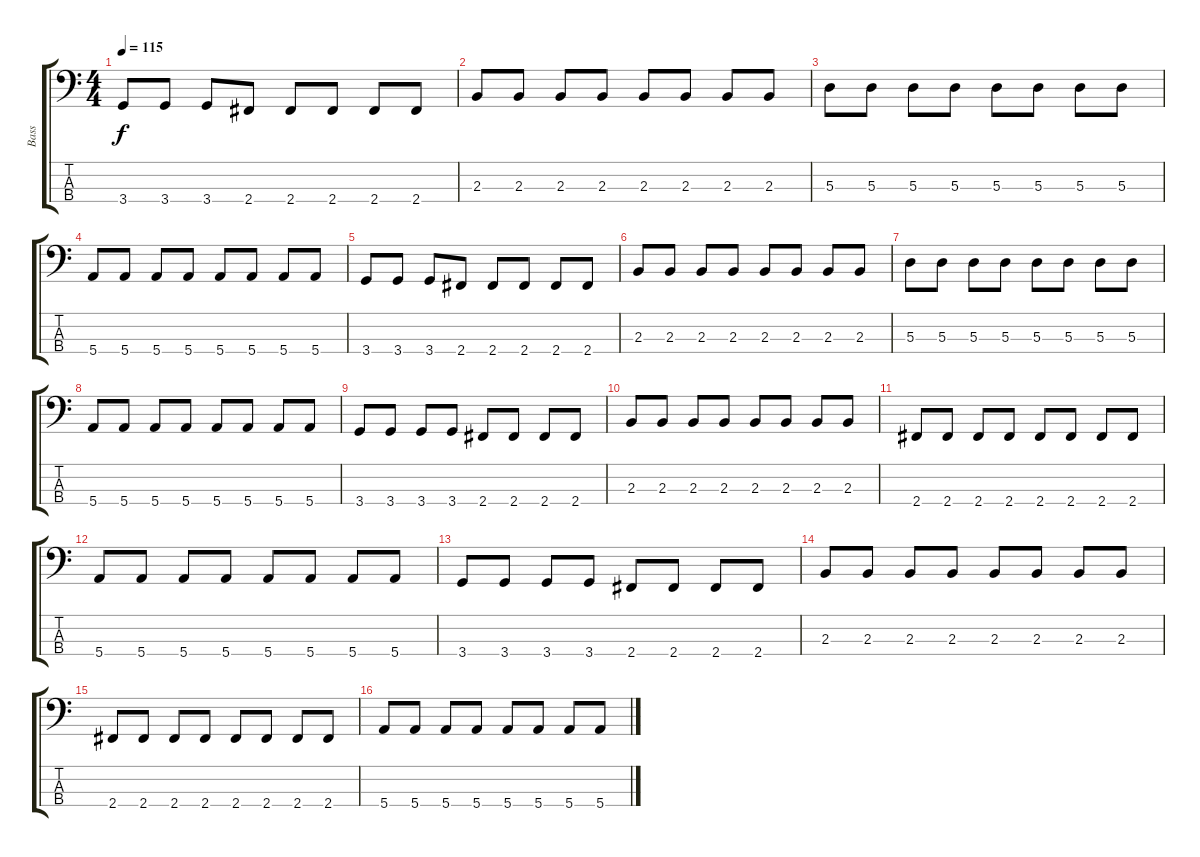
\track ("Bass" "Bass") {instrument electricbasspick}
\staff {score tabs}
\tuning (G2 D2 A1 E1) {hide}
\ts (4 4)
\tempo 115
\clef f4
\ks c
3.4.8{dy f} 3.4.8 3.4.8 2.4.8 2.4.8 2.4.8 2.4.8 2.4.8 |
2.3.8 2.3.8 2.3.8 2.3.8 2.3.8 2.3.8 2.3.8 2.3.8 |
5.3.8 5.3.8 5.3.8 5.3.8 5.3.8 5.3.8 5.3.8 5.3.8 |
5.4.8 5.4.8 5.4.8 5.4.8 5.4.8 5.4.8 5.4.8 5.4.8 |
3.4.8 3.4.8 3.4.8 2.4.8 2.4.8 2.4.8 2.4.8 2.4.8 |
2.3.8 2.3.8 2.3.8 2.3.8 2.3.8 2.3.8 2.3.8 2.3.8 |
5.3.8 5.3.8 5.3.8 5.3.8 5.3.8 5.3.8 5.3.8 5.3.8 |
5.4.8 5.4.8 5.4.8 5.4.8 5.4.8 5.4.8 5.4.8 5.4.8 |
3.4.8 3.4.8 3.4.8 3.4.8 2.4.8 2.4.8 2.4.8 2.4.8 |
2.3.8 2.3.8 2.3.8 2.3.8 2.3.8 2.3.8 2.3.8 2.3.8 |
2.4.8 2.4.8 2.4.8 2.4.8 2.4.8 2.4.8 2.4.8 2.4.8 |
5.4.8 5.4.8 5.4.8 5.4.8 5.4.8 5.4.8 5.4.8 5.4.8 |
3.4.8 3.4.8 3.4.8 3.4.8 2.4.8 2.4.8 2.4.8 2.4.8 |
2.3.8 2.3.8 2.3.8 2.3.8 2.3.8 2.3.8 2.3.8 2.3.8 |
2.4.8 2.4.8 2.4.8 2.4.8 2.4.8 2.4.8 2.4.8 2.4.8 |
5.4.8 5.4.8 5.4.8 5.4.8 5.4.8 5.4.8 5.4.8 5.4.8
